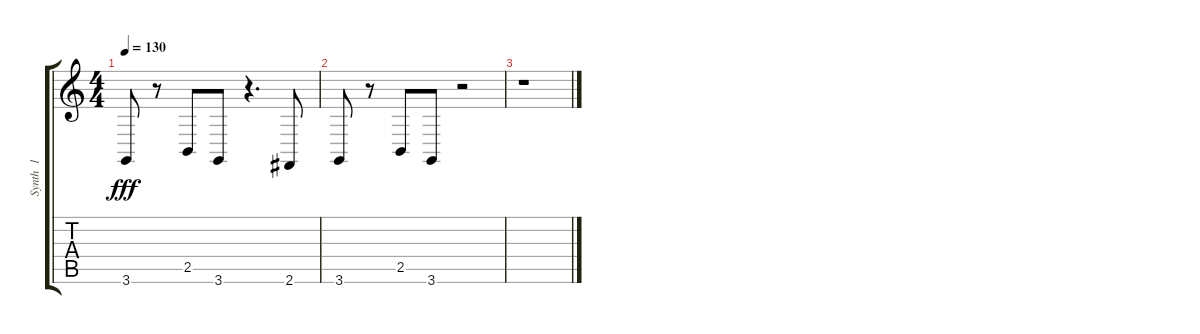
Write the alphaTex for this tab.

\track ("Synth  1            " "Synth  1  ") {instrument tremolostrings}
\staff {score tabs}
\tuning (E4 B3 G3 D3 A2 E2) {hide}
\ts (4 4)
\tempo 130
\clef g2
\ks c
3.6.8{dy fff volume 3} r.8 2.5.8{volume 3} 3.6.8{volume 2} r.4{d} 2.6.8{volume 2} |
3.6.8 r.8 2.5.8{volume 0} 3.6.8{volume 0} r.2 |
r.1
